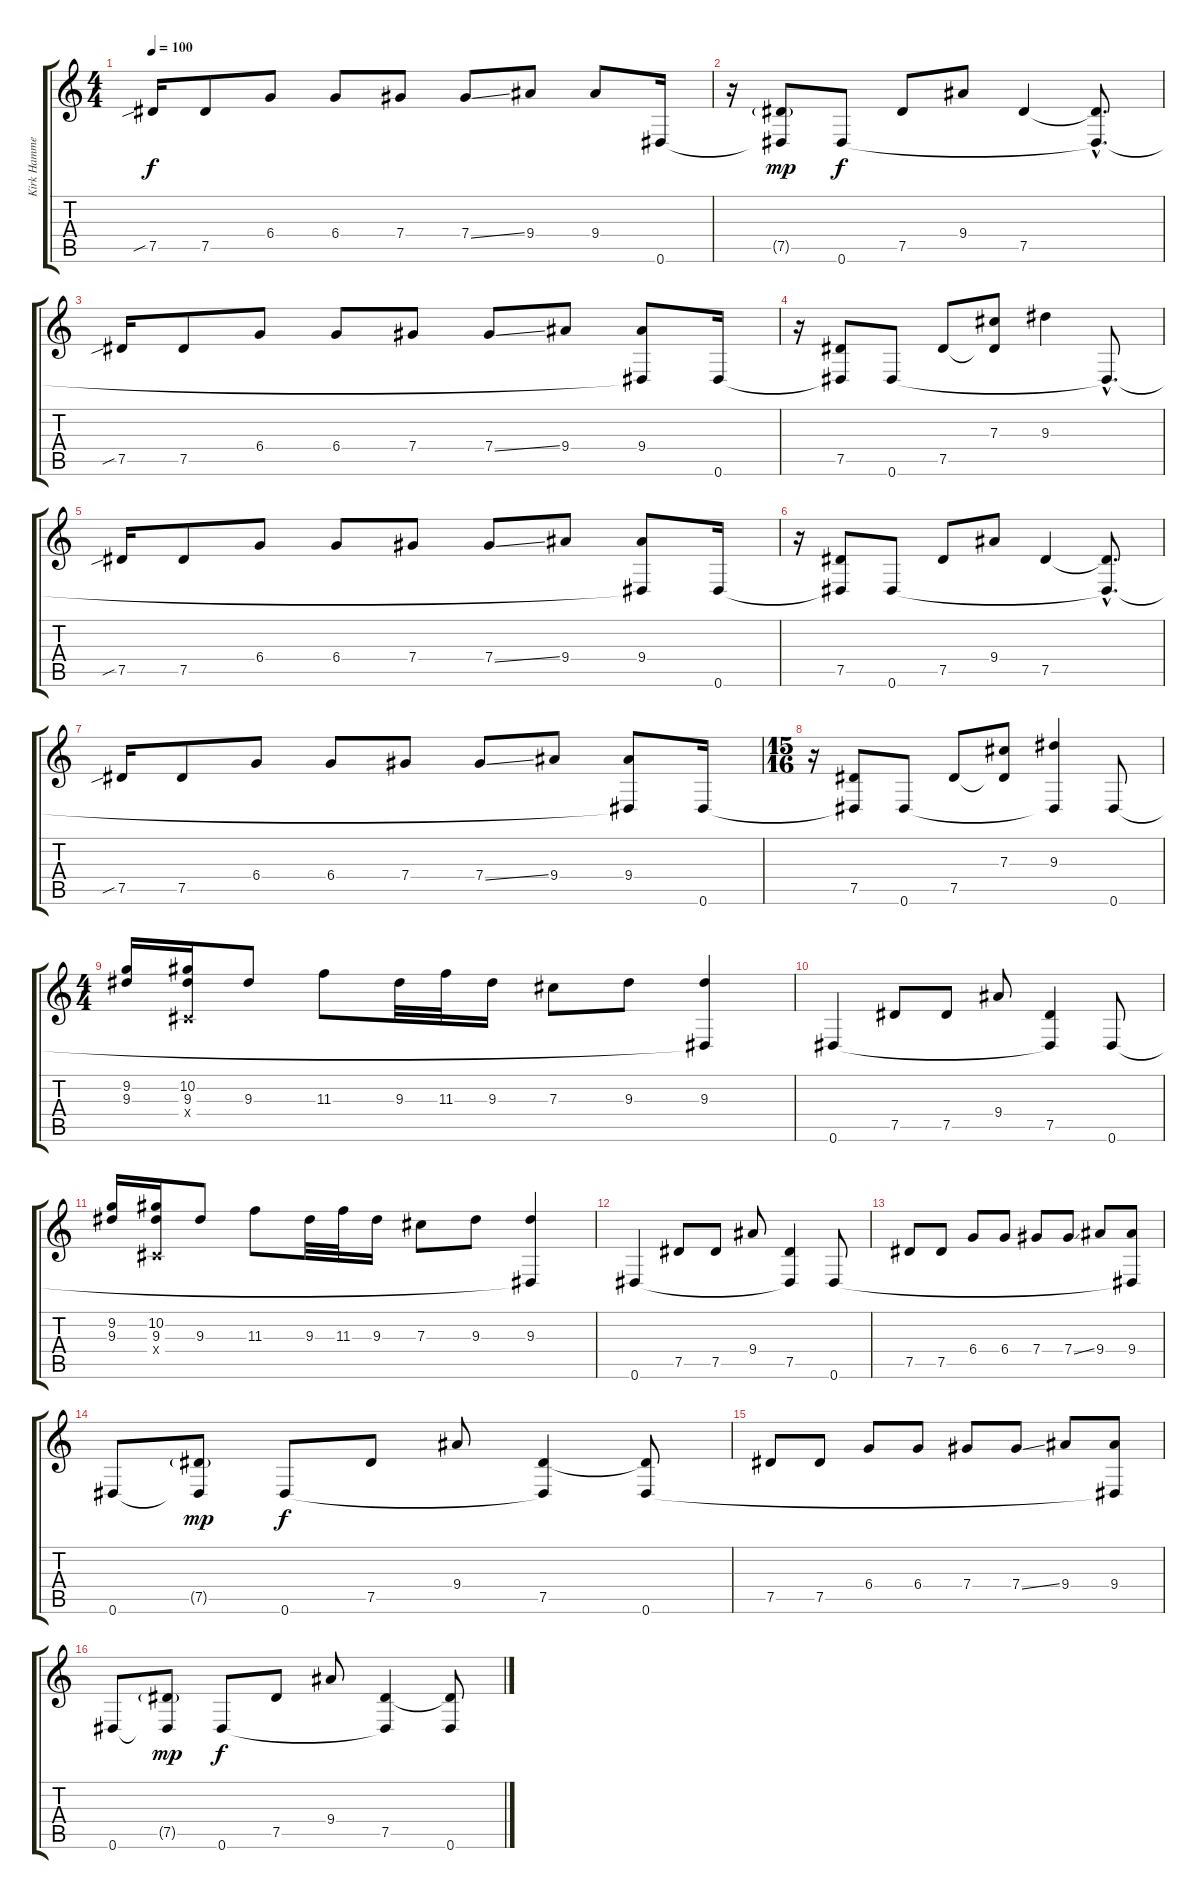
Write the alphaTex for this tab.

\track ("Kirk Hammet" "Kirk Hamme") {instrument electricguitarjazz}
\staff {score tabs}
\tuning (Eb4 Bb3 Gb3 Db3 Ab2 Eb2) {hide}
\ts (4 4)
\tempo 100
\clef g2
\ks c
7.5{sib}.16{dy f instrument electricguitarjazz} 7.5.8 6.4.8 6.4.8 7.4.8 7.4{ss}.8 9.4.8 9.4.8 0.6.16 |
r.16 (7.5{g} 0.6{t}).8{dy mp} 0.6.8{dy f} 7.5.8 9.4.8 7.5.4 (7.5{hac t} 0.6{hac t}).8{d} |
7.5{sib}.16 7.5.8 6.4.8 6.4.8 7.4.8 7.4{ss}.8 9.4.8 (9.4 0.6{t}).8 0.6.16 |
r.16 (7.5 0.6{t}).8 0.6.8 7.5.8 (7.3 7.5{t}).8 9.3.4 0.6{hac t}.8{d} |
7.5{sib}.16 7.5.8 6.4.8 6.4.8 7.4.8 7.4{ss}.8 9.4.8 (9.4 0.6{t}).8 0.6.16 |
r.16 (7.5 0.6{t}).8 0.6.8 7.5.8 9.4.8 7.5.4 (7.5{hac t} 0.6{hac t}).8{d} |
7.5{sib}.16 7.5.8 6.4.8 6.4.8 7.4.8 7.4{ss}.8 9.4.8 (9.4 0.6{t}).8 0.6.16 |
\ts (15 16)
r.16 (7.5 0.6{t}).8 0.6.8 7.5.8 (7.3 7.5{t}).8 (9.3 0.6{t}).4 0.6.8 |
\ts (4 4)
(9.2 9.3).16 (10.2 9.3 0.4{x}).16 9.3.8 11.3.8 9.3.32 11.3.32 9.3.16 7.3.8 9.3.8 (9.3 0.6{t}).4 |
0.6.4 7.5.8 7.5.8 9.4.8 (7.5 0.6{t}).4 0.6.8 |
(9.2 9.3).16 (10.2 9.3 0.4{x}).16 9.3.8 11.3.8 9.3.32 11.3.32 9.3.16 7.3.8 9.3.8 (9.3 0.6{t}).4 |
0.6.4 7.5.8 7.5.8 9.4.8 (7.5 0.6{t}).4 0.6.8 |
7.5.8 7.5.8 6.4.8 6.4.8 7.4.8 7.4{ss}.8 9.4.8 (9.4 0.6{t}).8 |
0.6.8 (7.5{g} 0.6{t}).8{dy mp} 0.6.8{dy f} 7.5.8 9.4.8 (7.5 0.6{t}).4 (7.5{t} 0.6).8 |
7.5.8 7.5.8 6.4.8 6.4.8 7.4.8 7.4{ss}.8 9.4.8 (9.4 0.6{t}).8 |
0.6.8 (7.5{g} 0.6{t}).8{dy mp} 0.6.8{dy f} 7.5.8 9.4.8 (7.5 0.6{t}).4 (7.5{t} 0.6).8
